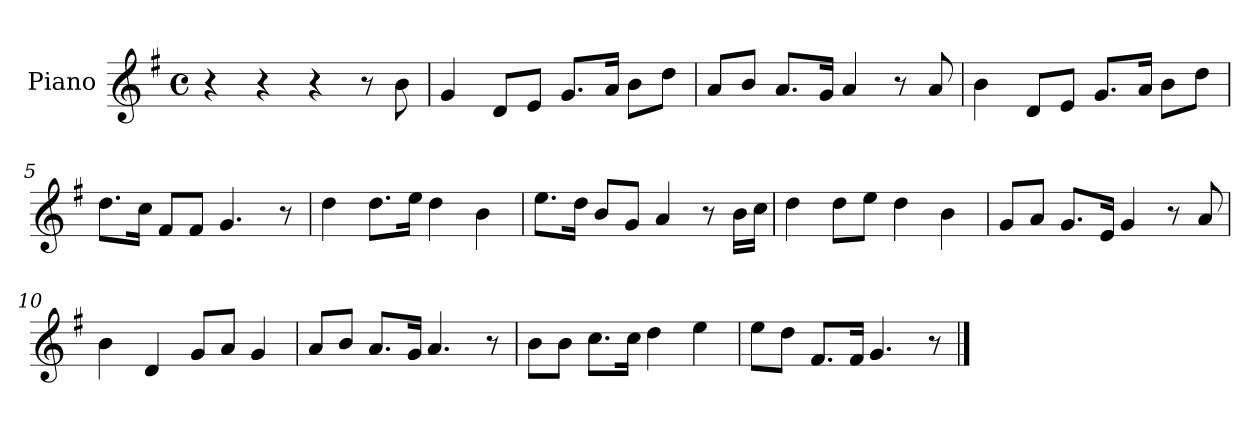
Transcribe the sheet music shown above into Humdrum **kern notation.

**kern
*part1
*staff1
*I"Piano
*I'Pno
*clefG2
*k[f#]
*G:
*M4/4
*met(c)
=1
4r
4r
4r
8r
8b\
=2
4g/
8d/L
8e/J
8.g/L
16a/Jk
8b\L
8dd\J
=3
8a/L
8b/J
8.a/L
16g/Jk
4a/
8r
8a/
=4
4b\
8d/L
8e/J
8.g/L
16a/Jk
8b\L
8dd\J
=5
8.dd\L
16cc\Jk
8f#/L
8f#/J
4.g/
8r
=6
4dd\
8.dd\L
16ee\Jk
4dd\
4b\
=7
8.ee\L
16dd\Jk
8b/L
8g/J
4a/
8r
16b\LL
16cc\JJ
=8
4dd\
8dd\L
8ee\J
4dd\
4b\
=9
8g/L
8a/J
8.g/L
16e/Jk
4g/
8r
8a/
=10
4b\
4d/
8g/L
8a/J
4g/
=11
8a/L
8b/J
8.a/L
16g/Jk
4.a/
8r
=12
8b\L
8b\J
8.cc\L
16cc\Jk
4dd\
4ee\
=13
8ee\L
8dd\J
8.f#/L
16f#/Jk
4.g/
8r
==
*-
